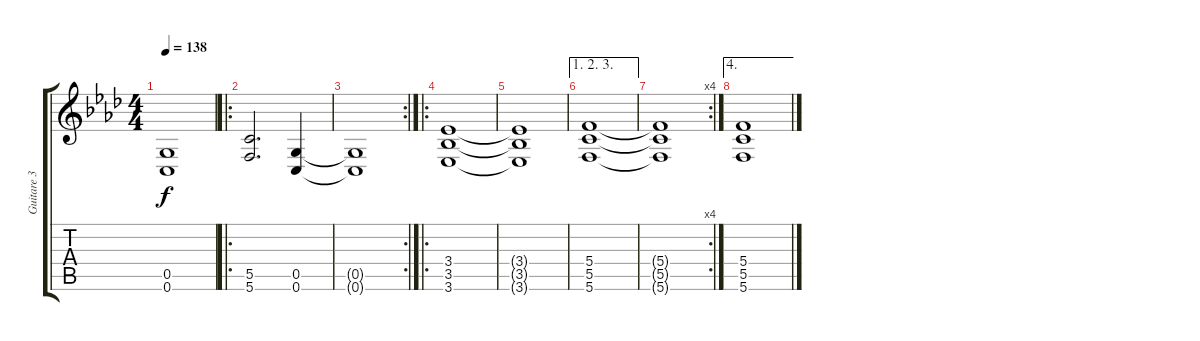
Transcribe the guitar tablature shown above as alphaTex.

\track ("Guitare 3" "Guitare 3") {instrument distortionguitar}
\staff {score tabs}
\tuning (E4 C4 G3 C3 G2 C2) {hide}
\ts (4 4)
\tempo 138
\clef g2
\ks ab
(0.5{t} 0.6{t}).1{dy f} |
\ro
(5.5 5.6).2{d} (0.5 0.6).4 |
\rc 2
(0.5{t} 0.6{t}).1 |
\ro
(3.4 3.5 3.6).1 |
(3.4{t} 3.5{t} 3.6{t}).1 |
\ae (1 2 3)
(5.4 5.5 5.6).1 |
\rc 4
(5.4{t} 5.5{t} 5.6{t}).1 |
\ae 4
(5.4 5.5 5.6).1
